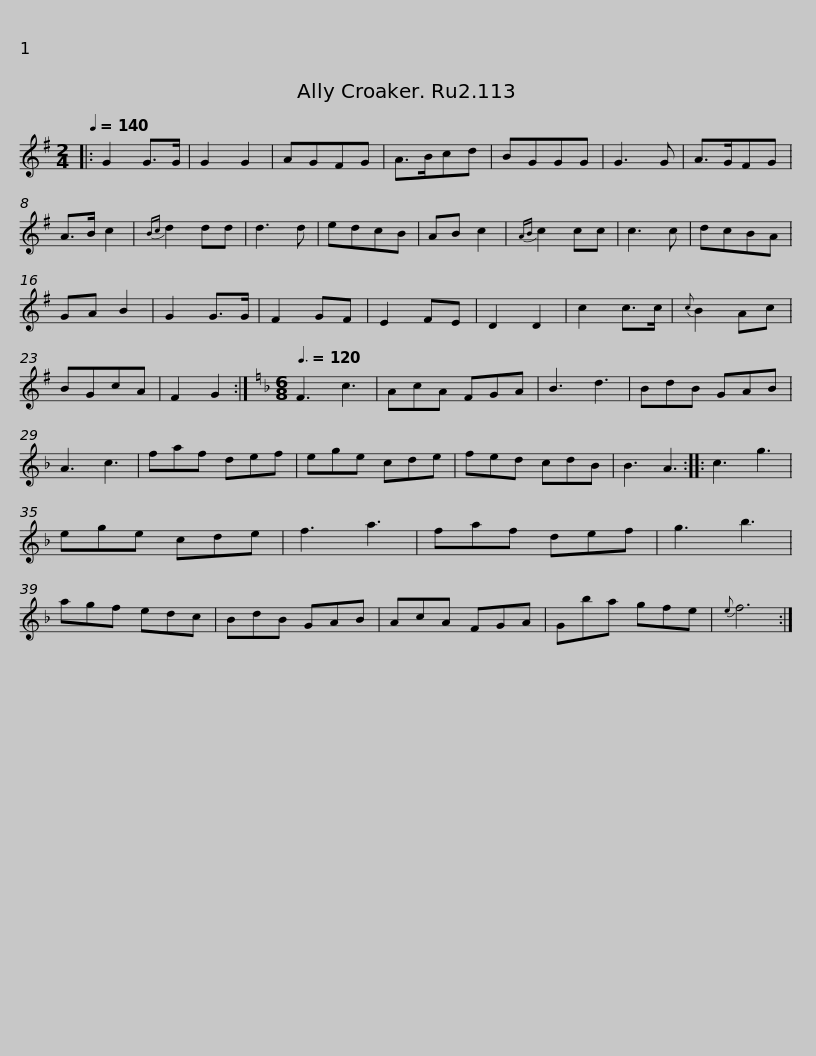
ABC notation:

X:1
L:1/8
Q:1/4=140
M:2/4
I:linebreak $
K:G
V:1 treble
V:1
|: G2 G>G | G2 G2 | AGFG | A>Bcd | BGGG | %5
 G3 G | A>GFG | A>B c2 |{Bc} d2 dd | d3 d | %10
 edcB |$ AB c2 |{AB} c2 cc | c3 c | dcBA | %15
 GA B2 | G2 G>G | F2 GF | E2 FE | D2 D2 | %20
 c2 c>c |{c} B2 Ac | BGcA |$ F2 G2 :|[K:F][M:6/8][Q:3/8=120] F3 c3 | %25
 AcA FGA | B3 d3 | BdB GAB | A3 c3 | faf def | %30
 ege cde | fed cdB |$ B3 A3 :: c3 g3 | ege cde | %35
 f3 a3 | faf def | g3 b3 | agf edc | BdB GAB | %40
 AcA FGA |$ Gba gfe |{e} f6 :| %43
